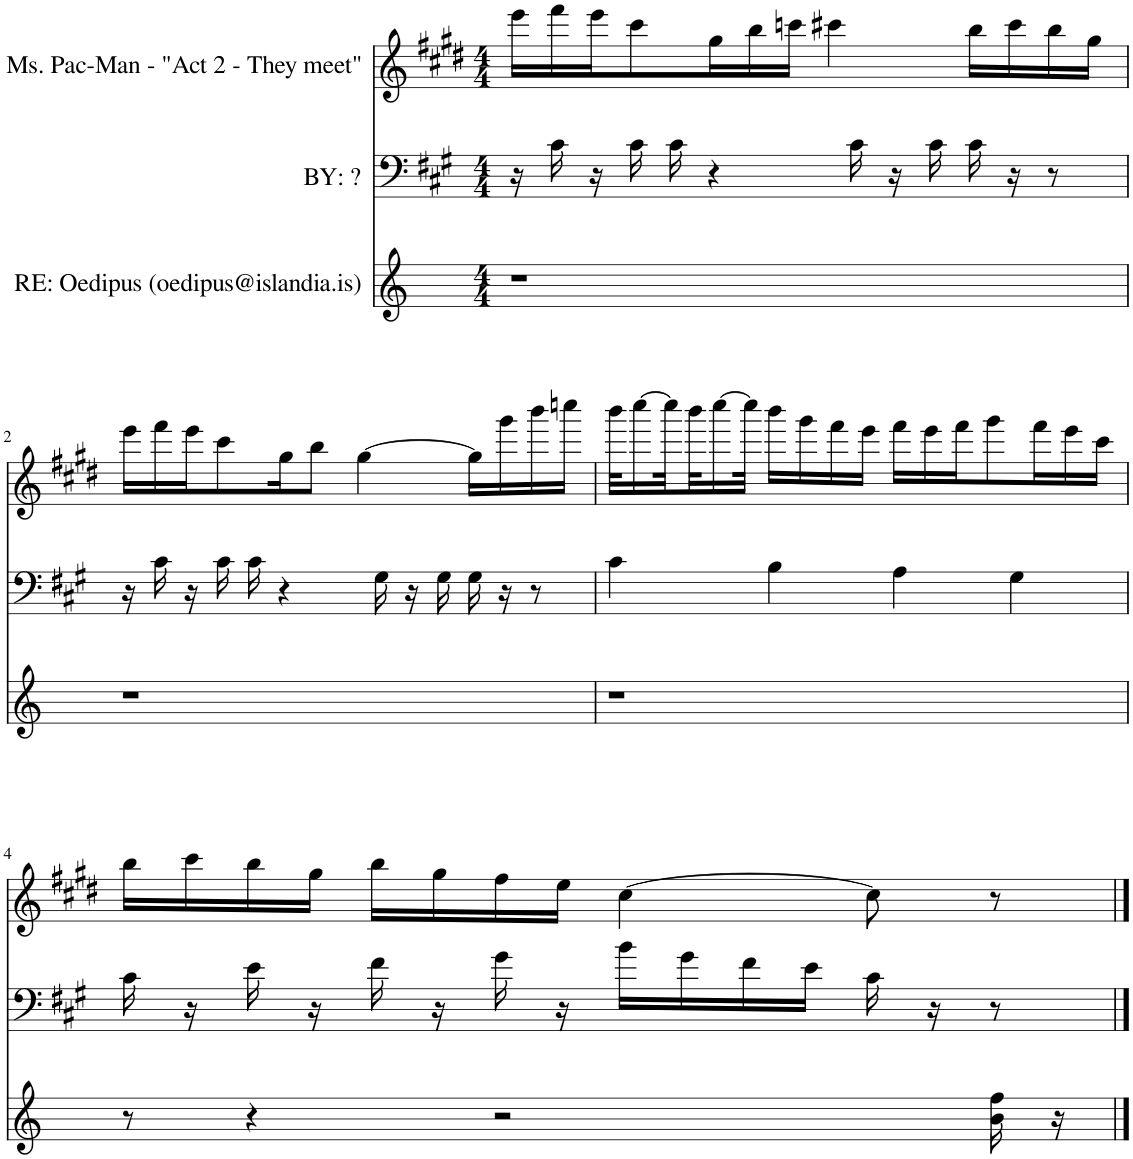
**kern	**kern	**kern
*part3	*part2	*part1
*staff3	*staff2	*staff1
*I"RE: Oedipus (oedipus@islandia.is)	*I"BY: ?	*I"Ms. Pac-Man - &quot;Act 2 - They meet&quot;
*clefG2	*clefF4	*clefG2
*k[]	*k[f#c#g#]	*k[f#c#g#d#]
*M4/4	*M4/4	*M4/4
=1	=1	=1
1r	16r	16eee\LL
.	16c#\	16fff#\
.	16r	16eee\J
.	16c#\	8ccc#\
.	16c#\	.
.	4r	16gg#\L
.	.	16bb\
.	.	16cccn\JJ
.	.	4ccc#X\
.	16c#\	.
.	16r	.
.	16c#\	.
.	16c#\	16bb\LL
.	16r	16ccc#\
.	8r	16bb\
.	.	16gg#\JJ
!!LO:LB:g=z
=2	=2	=2
1r	16r	16eee\LL
.	16c#\	16fff#\
.	16r	16eee\J
.	16c#\	8ccc#\
.	16c#\	.
.	4r	16gg#\K
.	.	8bb\J
.	.	[4gg#\
.	16G#\	.
.	16r	.
.	16G#\	.
.	16G#\	16gg#\LL]
.	16r	16ggg#\
.	8r	16bbb\
.	.	16ccccn\JJ
=3	=3	=3
1r	4c#\	32bbb\KLL
.	.	[16cccc#\
.	.	32cccc#\L]
.	.	32bbb\J
.	.	[16cccc#\
.	.	32cccc#\JJk]
.	4B\	16bbb\LL
.	.	16ggg#\
.	.	16fff#\
.	.	16eee\JJ
.	4A\	16fff#\LL
.	.	16eee\
.	.	16fff#\J
.	.	8ggg#\
.	4G#\	.
.	.	16fff#\L
.	.	16eee\
.	.	16ccc#\JJ
!!LO:LB:g=z
=4	=4	=4
8r	16c#\	16bb\LL
.	16r	16ccc#\
4r	16e\	16bb\
.	16r	16gg#\JJ
.	16f#\	16bb\LL
.	16r	16gg#\
2r	16g#\	16ff#\
.	16r	16ee\JJ
.	16b\LL	[4cc#\
.	16g#\	.
.	16f#\	.
.	16e\JJ	.
.	16c#\	8cc#\]
.	16r	.
16b\ 16ff\	8r	8r
16r	.	.
==	==	==
*-	*-	*-
